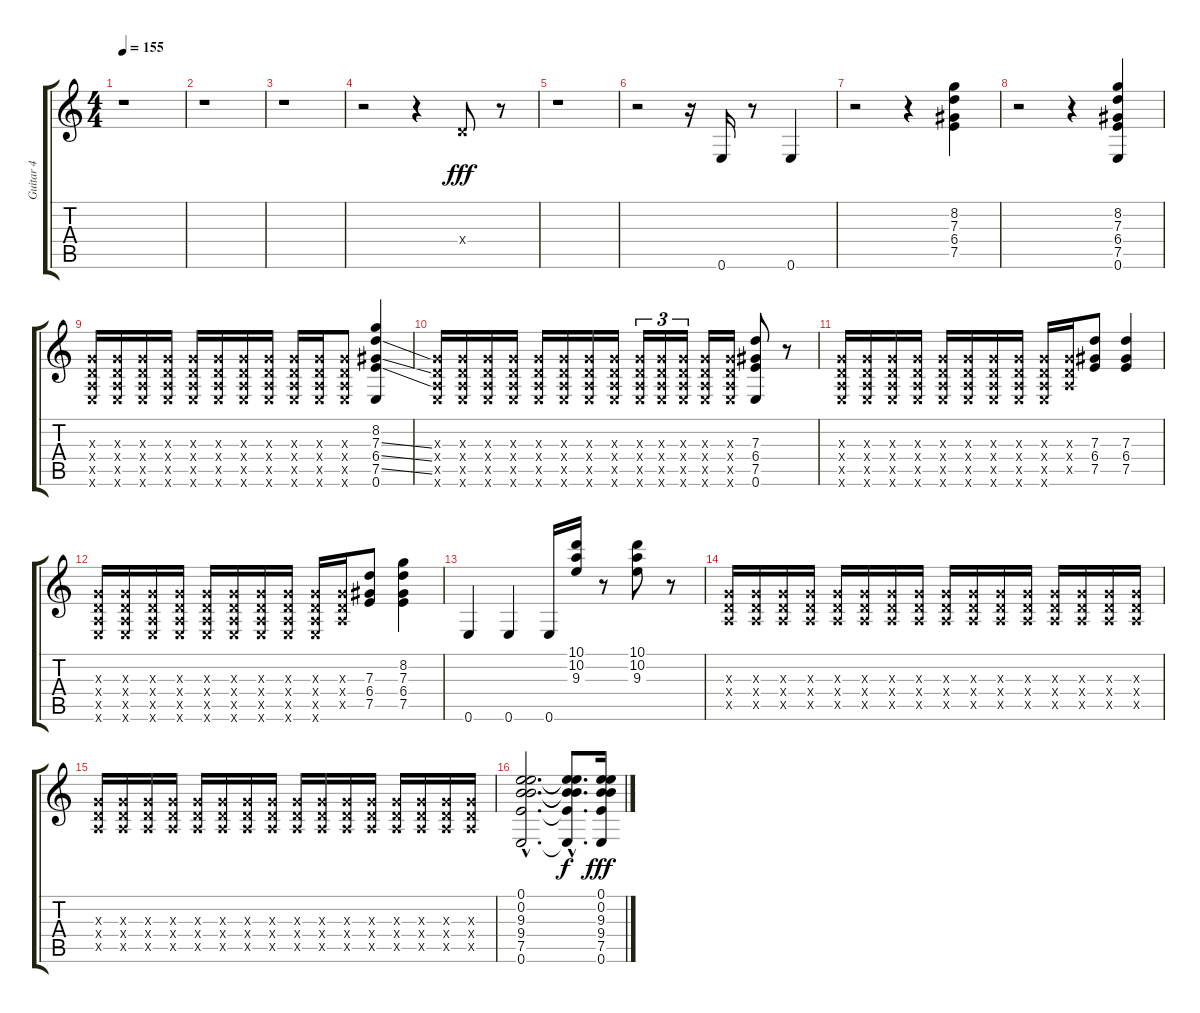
\track ("Guitar 4" "Guitar 4") {instrument distortionguitar}
\staff {score tabs}
\tuning (E4 B3 G3 D3 A2 E2) {hide}
\ts (4 4)
\tempo 155
\clef g2
\ks c
r.1{dy f} |
r.1 |
r.1 |
r.2 r.4 0.4{x}.8{dy fff} r.8 |
r.1 |
r.2 r.16 0.6.16 r.8 0.6.4 |
r.2 r.4 (8.2 7.3 6.4 7.5).4 |
r.2 r.4 (8.2 7.3 6.4 7.5 0.6).4 |
(0.3{x} 0.4{x} 0.5{x} 0.6{x}).16 (0.3{x} 0.4{x} 0.5{x} 0.6{x}).16 (0.3{x} 0.4{x} 0.5{x} 0.6{x}).16 (0.3{x} 0.4{x} 0.5{x} 0.6{x}).16 (0.3{x} 0.4{x} 0.5{x} 0.6{x}).16 (0.3{x} 0.4{x} 0.5{x} 0.6{x}).16 (0.3{x} 0.4{x} 0.5{x} 0.6{x}).16 (0.3{x} 0.4{x} 0.5{x} 0.6{x}).16 (0.3{x} 0.4{x} 0.5{x} 0.6{x}).16 (0.3{x} 0.4{x} 0.5{x} 0.6{x}).16 (0.3{x} 0.4{x} 0.5{x} 0.6{x}).8 (8.2 7.3{ss} 6.4{ss} 7.5{ss} 0.6).4 |
(0.3{x} 0.4{x} 0.5{x} 0.6{x}).16 (0.3{x} 0.4{x} 0.5{x} 0.6{x}).16 (0.3{x} 0.4{x} 0.5{x} 0.6{x}).16 (0.3{x} 0.4{x} 0.5{x} 0.6{x}).16 (0.3{x} 0.4{x} 0.5{x} 0.6{x}).16 (0.3{x} 0.4{x} 0.5{x} 0.6{x}).16 (0.3{x} 0.4{x} 0.5{x} 0.6{x}).16 (0.3{x} 0.4{x} 0.5{x} 0.6{x}).16 (0.3{x} 0.4{x} 0.5{x} 0.6{x}).16{tu (3 2)} (0.3{x} 0.4{x} 0.5{x} 0.6{x}).16{tu (3 2)} (0.3{x} 0.4{x} 0.5{x} 0.6{x}).16{tu (3 2)} (0.3{x} 0.4{x} 0.5{x} 0.6{x}).16 (0.3{x} 0.4{x} 0.5{x} 0.6{x}).16 (7.3 6.4 7.5 0.6).8 r.8 |
(0.3{x} 0.4{x} 0.5{x} 0.6{x}).16 (0.3{x} 0.4{x} 0.5{x} 0.6{x}).16 (0.3{x} 0.4{x} 0.5{x} 0.6{x}).16 (0.3{x} 0.4{x} 0.5{x} 0.6{x}).16 (0.3{x} 0.4{x} 0.5{x} 0.6{x}).16 (0.3{x} 0.4{x} 0.5{x} 0.6{x}).16 (0.3{x} 0.4{x} 0.5{x} 0.6{x}).16 (0.3{x} 0.4{x} 0.5{x} 0.6{x}).16 (0.3{x} 0.4{x} 0.5{x} 0.6{x}).16 (0.3{x} 0.4{x} 0.5{x}).16 (7.3 6.4 7.5).8 (7.3 6.4 7.5).4 |
(0.3{x} 0.4{x} 0.5{x} 0.6{x}).16 (0.3{x} 0.4{x} 0.5{x} 0.6{x}).16 (0.3{x} 0.4{x} 0.5{x} 0.6{x}).16 (0.3{x} 0.4{x} 0.5{x} 0.6{x}).16 (0.3{x} 0.4{x} 0.5{x} 0.6{x}).16 (0.3{x} 0.4{x} 0.5{x} 0.6{x}).16 (0.3{x} 0.4{x} 0.5{x} 0.6{x}).16 (0.3{x} 0.4{x} 0.5{x} 0.6{x}).16 (0.3{x} 0.4{x} 0.5{x} 0.6{x}).16 (0.3{x} 0.4{x} 0.5{x}).16 (7.3 6.4 7.5).8 (8.2 7.3 6.4 7.5).4 |
0.6.4 0.6.4 0.6.16 (10.1 10.2 9.3).16 r.8 (10.1 10.2 9.3).8 r.8 |
(0.3{x} 0.4{x} 0.5{x}).16 (0.3{x} 0.4{x} 0.5{x}).16 (0.3{x} 0.4{x} 0.5{x}).16 (0.3{x} 0.4{x} 0.5{x}).16 (0.3{x} 0.4{x} 0.5{x}).16 (0.3{x} 0.4{x} 0.5{x}).16 (0.3{x} 0.4{x} 0.5{x}).16 (0.3{x} 0.4{x} 0.5{x}).16 (0.3{x} 0.4{x} 0.5{x}).16 (0.3{x} 0.4{x} 0.5{x}).16 (0.3{x} 0.4{x} 0.5{x}).16 (0.3{x} 0.4{x} 0.5{x}).16 (0.3{x} 0.4{x} 0.5{x}).16 (0.3{x} 0.4{x} 0.5{x}).16 (0.3{x} 0.4{x} 0.5{x}).16 (0.3{x} 0.4{x} 0.5{x}).16 |
(0.3{x} 0.4{x} 0.5{x}).16 (0.3{x} 0.4{x} 0.5{x}).16 (0.3{x} 0.4{x} 0.5{x}).16 (0.3{x} 0.4{x} 0.5{x}).16 (0.3{x} 0.4{x} 0.5{x}).16 (0.3{x} 0.4{x} 0.5{x}).16 (0.3{x} 0.4{x} 0.5{x}).16 (0.3{x} 0.4{x} 0.5{x}).16 (0.3{x} 0.4{x} 0.5{x}).16 (0.3{x} 0.4{x} 0.5{x}).16 (0.3{x} 0.4{x} 0.5{x}).16 (0.3{x} 0.4{x} 0.5{x}).16 (0.3{x} 0.4{x} 0.5{x}).16 (0.3{x} 0.4{x} 0.5{x}).16 (0.3{x} 0.4{x} 0.5{x}).16 (0.3{x} 0.4{x} 0.5{x}).16 |
(0.1{hac} 0.2{hac} 9.3{hac} 9.4{hac} 7.5{hac} 0.6{hac}).2{d} (0.1{hac t} 0.2{hac t} 9.3{hac t} 9.4{hac t} 7.5{hac t} 0.6{hac t}).8{d dy f} (0.1 0.2 9.3 9.4 7.5 0.6).16{dy fff}
